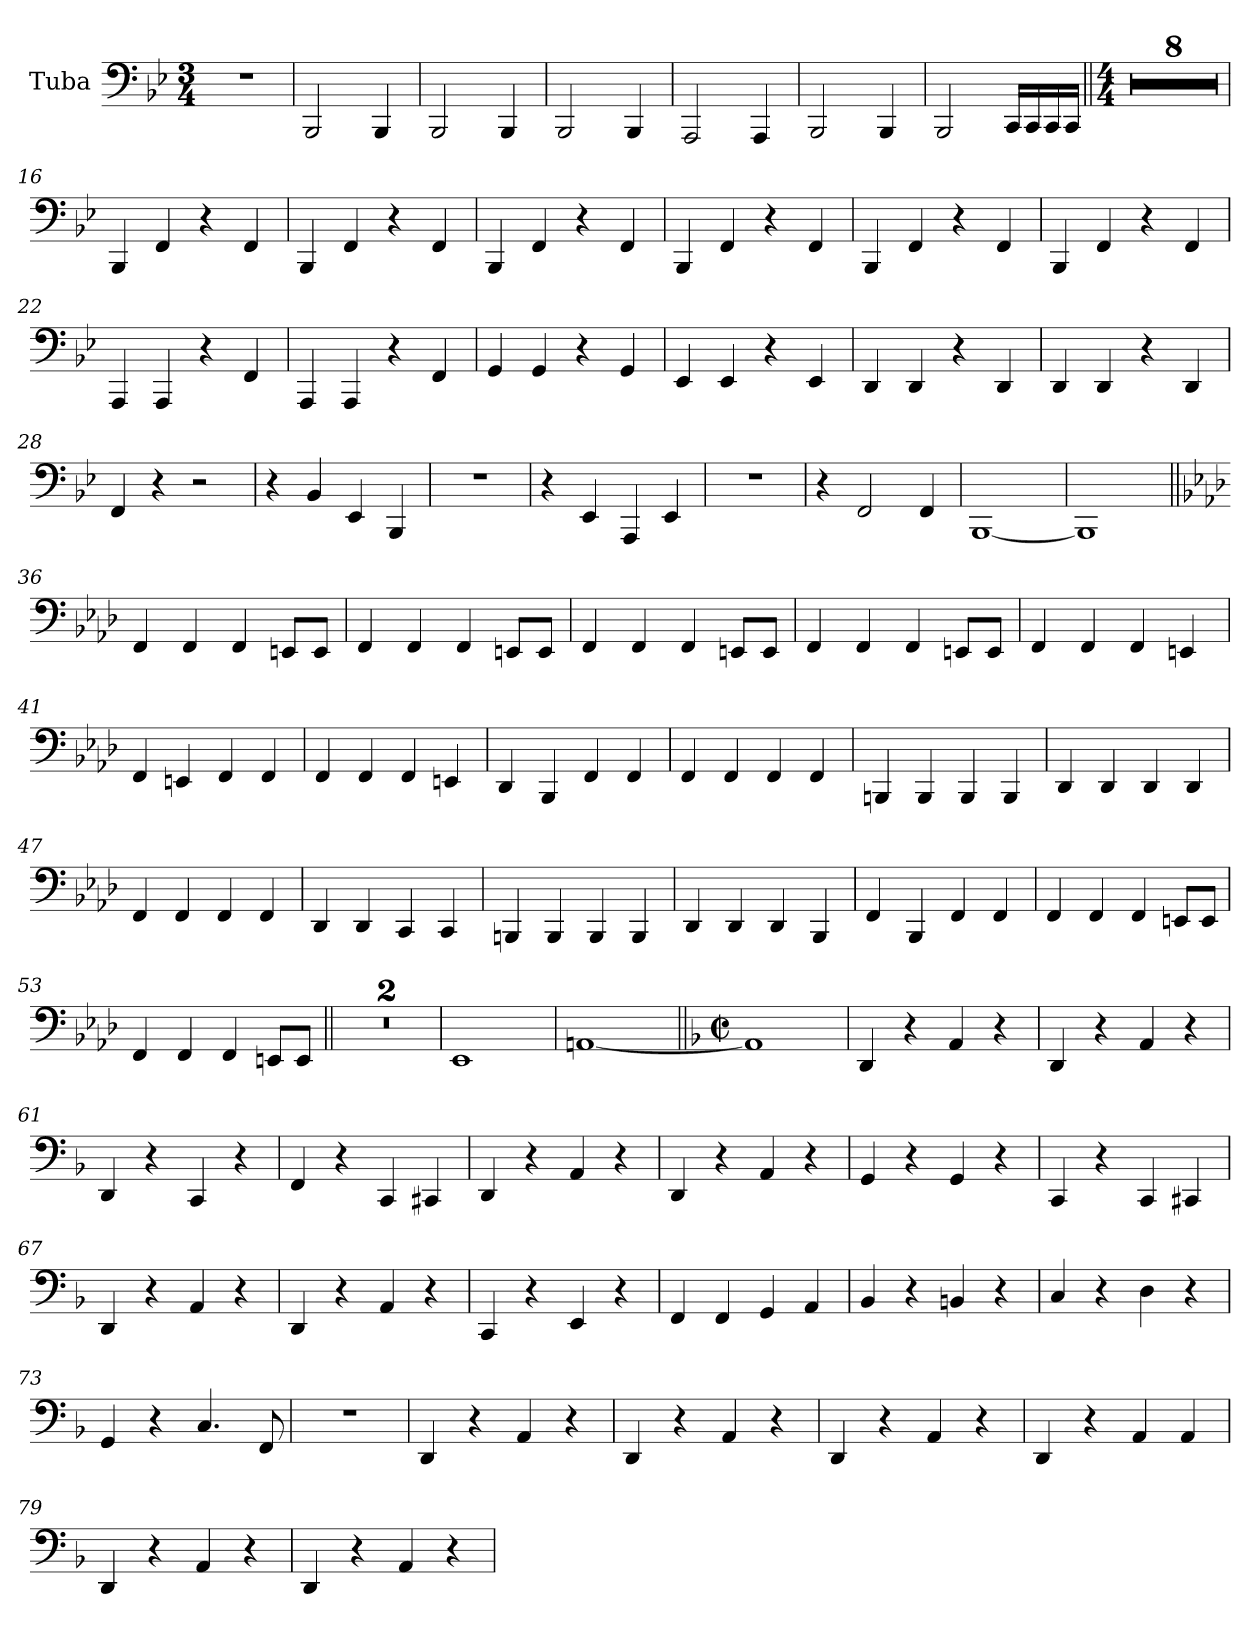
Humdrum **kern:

**kern
*part1
*staff1
*I"Tuba
*I'Tba.
*clefF4
*k[b-e-]
*M3/4
*MM60
=1
2.r
=2
2BBB-/
4BBB-/
=3
2BBB-/
4BBB-/
=4
2BBB-/
4BBB-/
=5
2AAA/
4AAA/
=6
2BBB-/
4BBB-/
=7
2BBB-/
16CC/LL
16CC/
16CC/
16CC/JJ
=8||
*M4/4
1r
=9
1r
=10
1r
=11
1r
=12
1r
!!LO:LB:g=z
=13
1r
=14
1r
=15
1r
=16
4BBB-/
4FF/
4r
4FF/
=17
4BBB-/
4FF/
4r
4FF/
=18
4BBB-/
4FF/
4r
4FF/
=19
4BBB-/
4FF/
4r
4FF/
=20
4BBB-/
4FF/
4r
4FF/
=21
4BBB-/
4FF/
4r
4FF/
=22
4AAA/
4AAA/
4r
4FF/
!!LO:LB:g=z
=23
4AAA/
4AAA/
4r
4FF/
=24
4GG/
4GG/
4r
4GG/
=25
4EE-/
4EE-/
4r
4EE-/
=26
4DD/
4DD/
4r
4DD/
=27
4DD/
4DD/
4r
4DD/
=28
4FF/
4r
2r
=29
4r
4BB-/
4EE-/
4BBB-/
=30
1r
=31
4r
4EE-/
4AAA/
4EE-/
!!LO:LB:g=z
=32
1r
=33
4r
2FF/
4FF/
=34
[1BBB-
=35
1BBB-]
=36||
*k[b-e-a-d-]
4FF/
4FF/
4FF/
8EEn/L
8EE/J
=37
4FF/
4FF/
4FF/
8EEn/L
8EE/J
=38
4FF/
4FF/
4FF/
8EEn/L
8EE/J
=39
4FF/
4FF/
4FF/
8EEn/L
8EE/J
!!LO:LB:g=z
=40
4FF/
4FF/
4FF/
4EEn/
=41
4FF/
4EEn/
4FF/
4FF/
=42
4FF/
4FF/
4FF/
4EEn/
=43
4DD-/
4BBB-/
4FF/
4FF/
=44
4FF/
4FF/
4FF/
4FF/
=45
4BBBn/
4BBB/
4BBB/
4BBB/
=46
4DD-/
4DD-/
4DD-/
4DD-/
!!LO:LB:g=z
=47
4FF/
4FF/
4FF/
4FF/
=48
4DD-/
4DD-/
4CC/
4CC/
=49
4BBBn/
4BBB/
4BBB/
4BBB/
=50
4DD-/
4DD-/
4DD-/
4BBB-/
=51
4FF/
4BBB-/
4FF/
4FF/
=52
4FF/
4FF/
4FF/
8EEn/L
8EE/J
=53
4FF/
4FF/
4FF/
8EEn/L
8EE/J
!!LO:LB:g=z
=54||
1r
=55
1r
=56
1EE-
=57
[1AAn
=58||
*k[b-]
*M2/2
*met(c|)
1AA]
=59
4DD/
4r
4AA/
4r
=60
4DD/
4r
4AA/
4r
=61
4DD/
4r
4CC/
4r
=62
4FF/
4r
4CC/
4CC#X/
=63
4DD/
4r
4AA/
4r
=64
4DD/
4r
4AA/
4r
!!LO:LB:g=z
=65
4GG/
4r
4GG/
4r
=66
4CC/
4r
4CC/
4CC#X/
=67
4DD/
4r
4AA/
4r
=68
4DD/
4r
4AA/
4r
=69
4CC/
4r
4EE/
4r
=70
4FF/
4FF/
4GG/
4AA/
=71
4BB-/
4r
4BBn/
4r
=72
4C/
4r
4D\
4r
=73
4GG/
4r
4.C/
8FF/
!!LO:LB:g=z
=74
1r
=75
4DD/
4r
4AA/
4r
=76
4DD/
4r
4AA/
4r
=77
4DD/
4r
4AA/
4r
=78
4DD/
4r
4AA/
4AA/
=79
4DD/
4r
4AA/
4r
=80
4DD/
4r
4AA/
4r
=
*-
